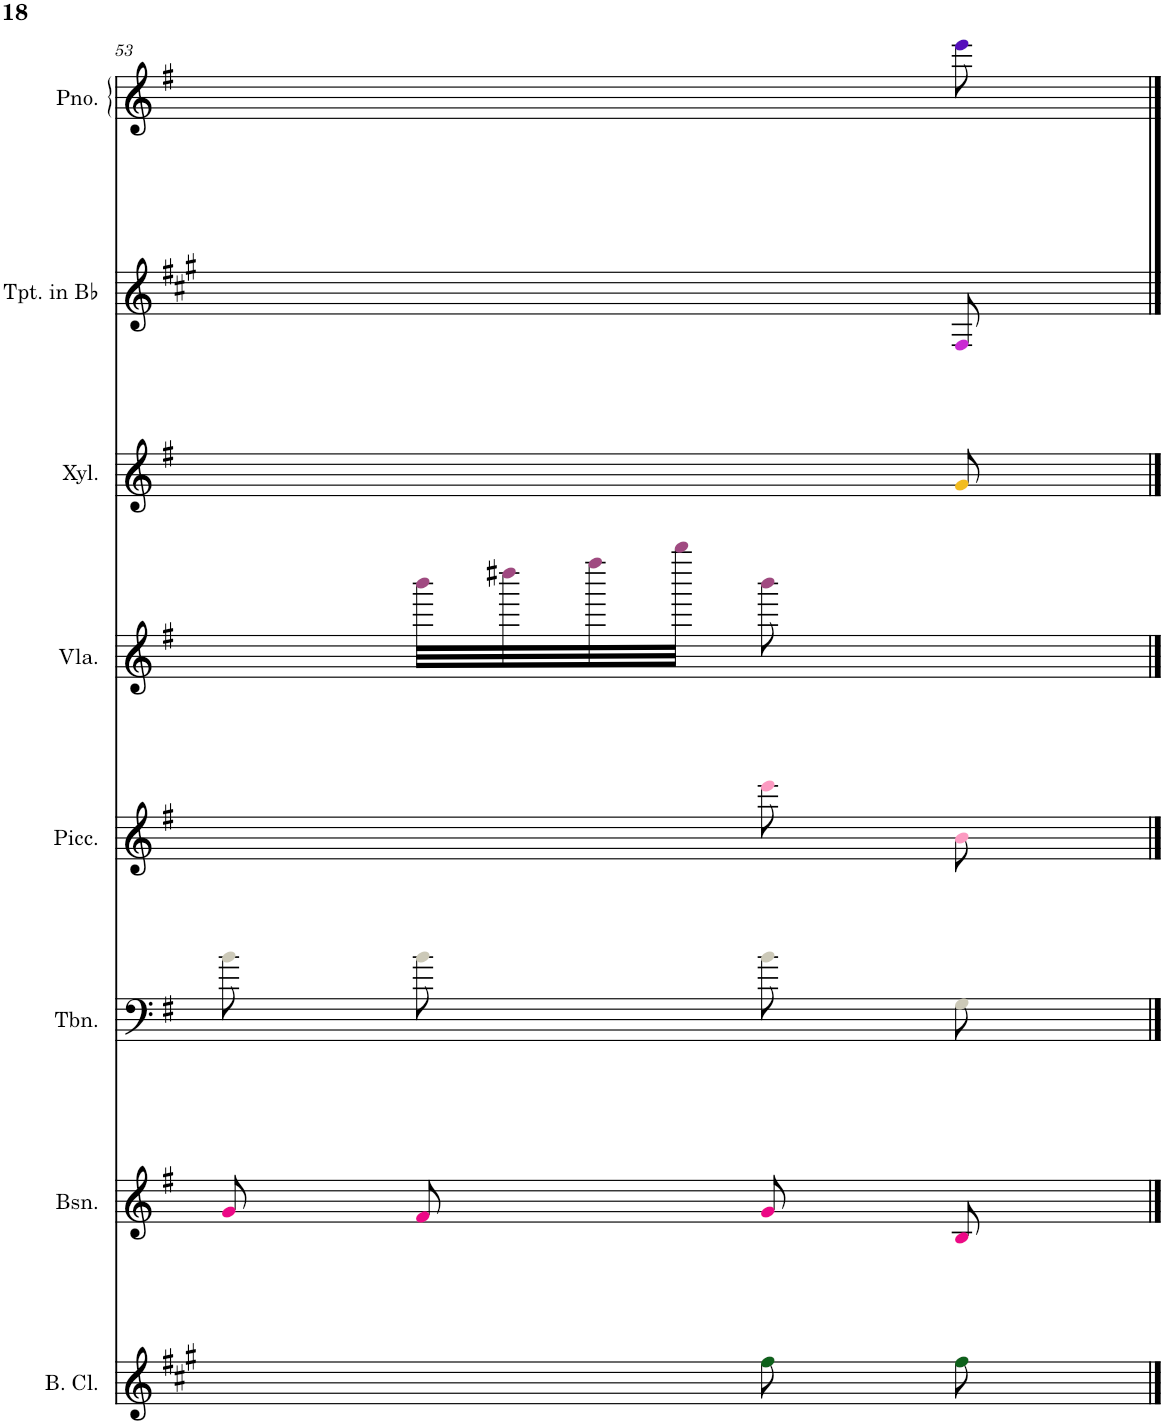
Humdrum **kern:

**kern	**kern	**kern	**kern	**kern	**kern	**kern	**kern
*part8	*part7	*part6	*part5	*part4	*part3	*part2	*part1
*staff8	*staff7	*staff6	*staff5	*staff4	*staff3	*staff2	*staff1
*I"Bass Clarinet	*I"Bassoon	*I"Trombone	*I"Piccolo	*I"Viola	*I"Xylophone	*I"Trumpet in Bb	*I"Piano
*I'B. Cl.	*I'Bsn.	*I'Tbn.	*I'Picc.	*I'Vla.	*I'Xyl.	*I'Tpt. in Bb	*I'Pno.
!!LO:PB:g=z
*clefG2	*clefG2	*clefF4	*clefG2	*clefG2	*clefG2	*clefG2	*clefG2
*Trd8c14	*	*	*Trd-7c-12	*	*Trd-7c-12	*Trd1c2	*
*k[f#c#g#]	*k[f#]	*k[f#]	*k[f#]	*k[f#]	*k[f#]	*k[f#c#g#]	*k[f#]
*M2/4	*M2/4	*M2/4	*M2/4	*M2/4	*M2/4	*M2/4	*M2/4
=53	=53	=53	=53	=53	=53	=53	=53
4ryy	8gi/L	8bj\L	4ryy	8ryy	4.ryy	4.ryy	4.ryy
.	8f#i/J	8bj\J	.	32bbbZ\LLL	.	.	.
.	.	.	.	32dddd#XZ\	.	.	.
.	.	.	.	32ffff#Z\	.	.	.
.	.	.	.	32bbbbZ\JJJ	.	.	.
8ff#V\L	8gi/L	8bj\L	8eeeN\L	8bbbZ\	.	.	.
8ff#V\J	8Bi/J	8Gj\J	8bN\J	8ryy	8gl/	8F#!/	8eee+\
==	==	==	==	==	==	==	==
*-	*-	*-	*-	*-	*-	*-	*-
